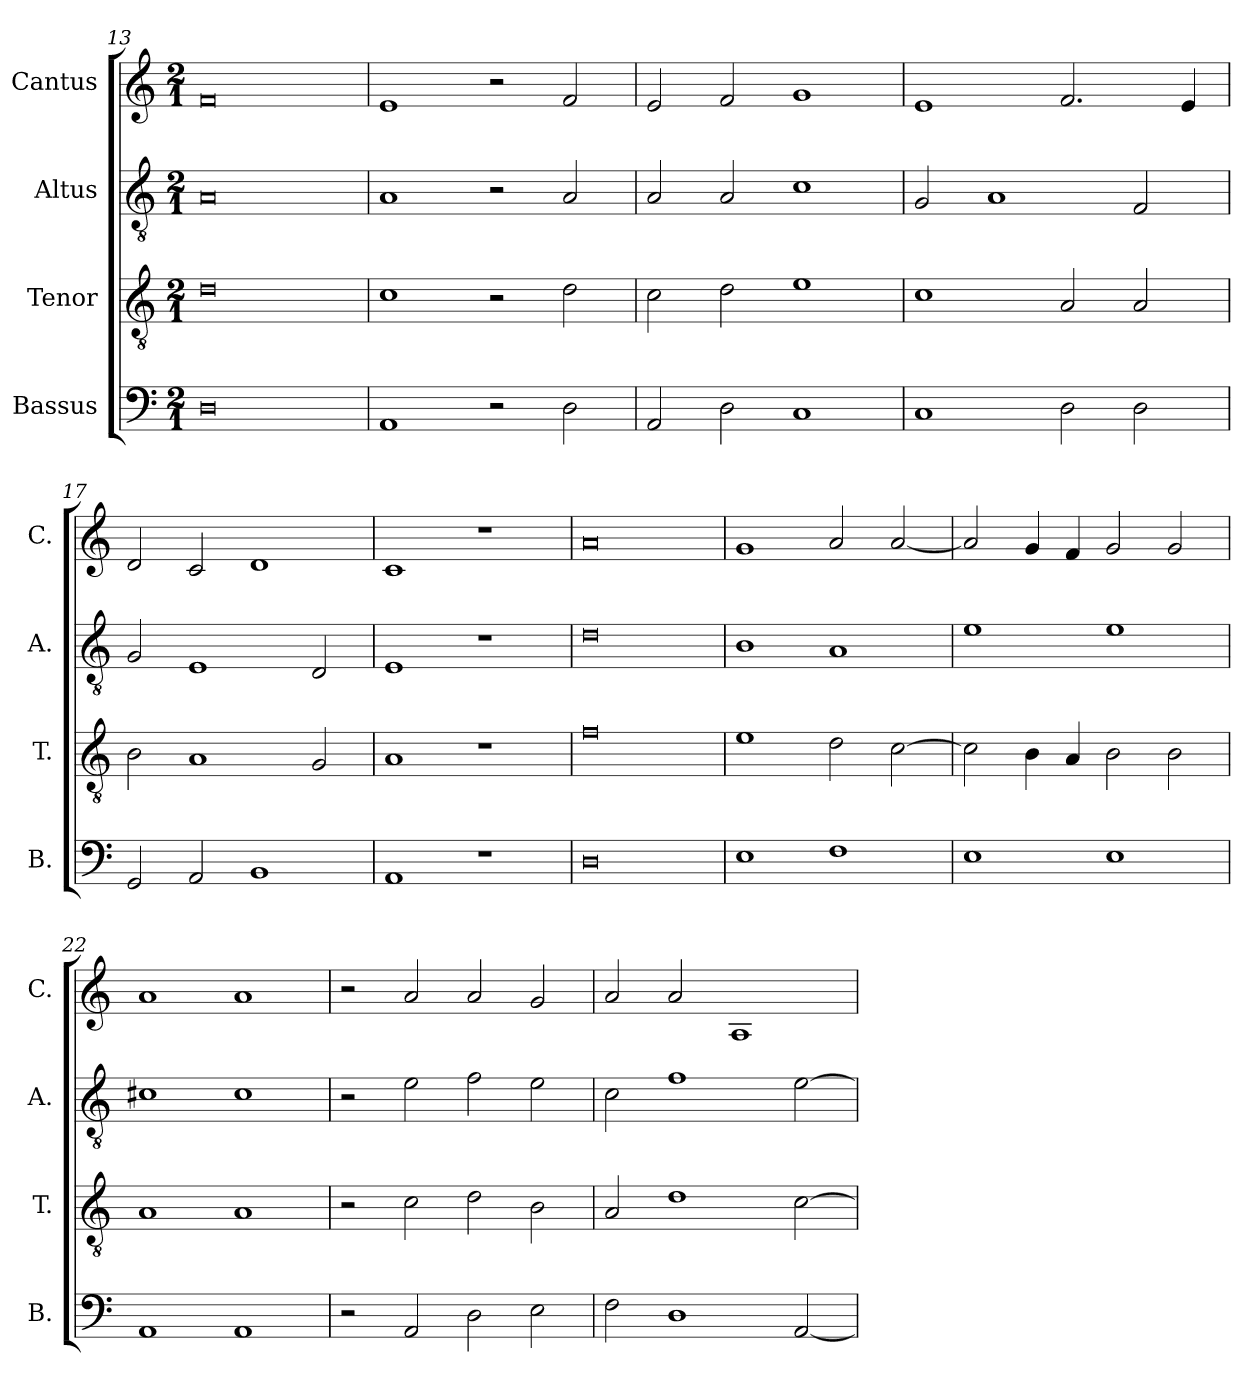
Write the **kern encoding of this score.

**kern	**kern	**kern	**kern
*part4	*part3	*part2	*part1
*staff4	*staff3	*staff2	*staff1
*I"Bassus	*I"Tenor	*I"Altus	*I"Cantus
*I'B.	*I'T.	*I'A.	*I'C.
*clefF4	*clefGv2	*clefGv2	*clefG2
*k[]	*k[]	*k[]	*k[]
*M2/1	*M2/1	*M2/1	*M2/1
=13	=13	=13	=13
0D	0d	0A	0f
=14	=14	=14	=14
1AA	1c	1A	1e
2r	2r	2r	2r
2D\	2d\	2A/	2f/
=15	=15	=15	=15
2AA/	2c\	2A/	2e/
2D\	2d\	2A/	2f/
1C	1e	1c	1g
=16	=16	=16	=16
1C	1c	2G/	1e
.	.	1A	.
2D\	2A/	.	2.f/
2D\	2A/	2F/	.
.	.	.	4e/
=17	=17	=17	=17
2GG/	2B\	2G/	2d/
2AA/	1A	1E	2c/
1BB	.	.	1d
.	2G/	2D/	.
=18	=18	=18	=18
1AA	1A	1E	1c
1r	1r	1r	1r
=19	=19	=19	=19
0D	0f	0d	0a
!!LO:LB:g=z
=20	=20	=20	=20
1E	1e	1B	1g
1F	2d\	1A	2a/
.	[2c\	.	[2a/
=21	=21	=21	=21
1E	2c\]	1e	2a/]
.	4B\	.	4g/
.	4A/	.	4f/
1E	2B\	1e	2g/
.	2B\	.	2g/
=22	=22	=22	=22
1AA	1A	1c#X	1a
1AA	1A	1c#	1a
=23	=23	=23	=23
2r	2r	2r	2r
2AA/	2c\	2e\	2a/
2D\	2d\	2f\	2a/
2E\	2B\	2e\	2g/
=24	=24	=24	=24
2F\	2A/	2c\	2a/
1D	1d	1f	2a/
.	.	.	1A
[2AA/	[2c\	[2e\	.
=	=	=	=
*-	*-	*-	*-
